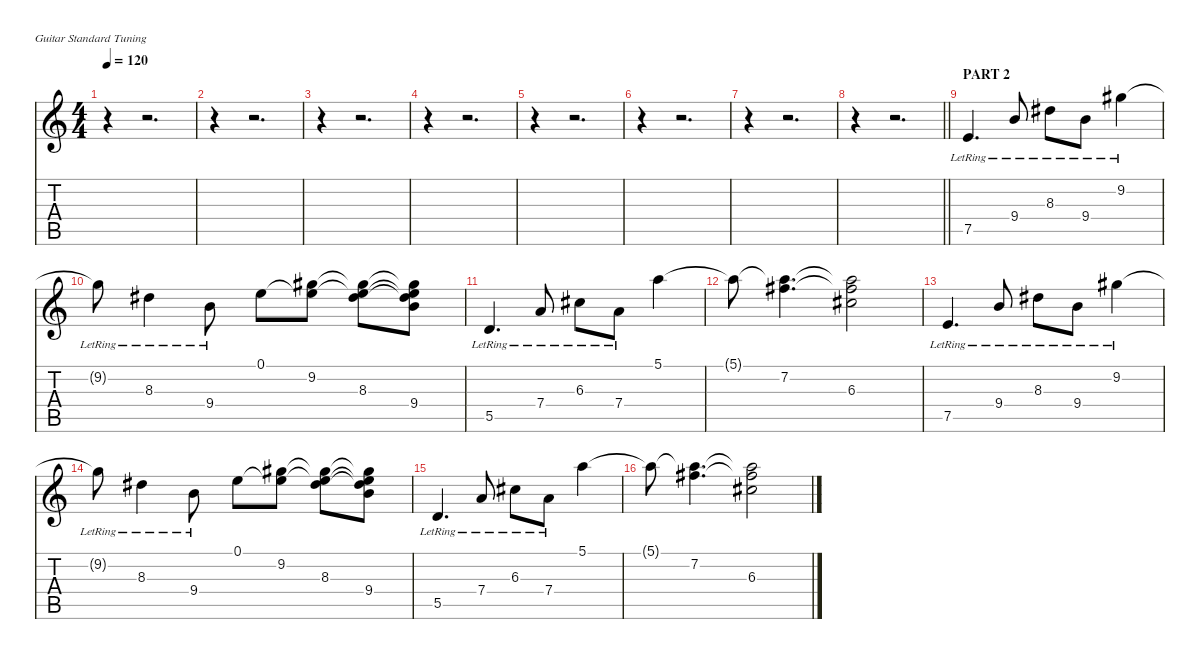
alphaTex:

\defaultSystemsLayout 4
\hideDynamics
\bracketExtendMode nobrackets
\singleTrackTrackNamePolicy hidden
\multiTrackTrackNamePolicy hidden
\firstSystemTrackNameMode fullname
\firstSystemTrackNameOrientation horizontal
\otherSystemsTrackNameOrientation horizontal
\track ("Fredrik Akesson - Acoustic Guitar 1" "s.guit.") {instrument acousticguitarsteel}
\staff {score tabs}
\tuning (E4 B3 G3 D3 A2 E2)
\ts (4 4)
\tempo 120
\clef g2
\ks c
r.4{dy f beam Down} r.2{d beam Down} |
r.4{beam Down} r.2{d beam Down} |
r.4{beam Down} r.2{d beam Down} |
r.4{beam Down} r.2{d beam Down} |
r.4{beam Down} r.2{d beam Down} |
r.4{beam Down} r.2{d beam Down} |
r.4{beam Down} r.2{d beam Down} |
\barLineRight lightlight
r.4{beam Down} r.2{d beam Down} |
\section ("" "PART 2")
7.5{lr}.4{d beam Up} 9.4{lr}.8{dy mp beam Up} 8.3{lr acc #}.8{dy mf beam Down} 9.4{lr}.8{dy mp beam Down} 9.2{lr acc #}.4{dy f beam Down} |
9.2{lr t acc #}.8{beam Down} 8.3{lr acc #}.4{dy mf beam Down} 9.4{lr}.8{dy mp beam Down} 0.1.8{dy f beam Down} (0.1{t} 9.2{acc #}).8{beam Down} (0.1{t} 9.2{t acc #} 8.3{acc #}).8{beam Down} (0.1{t} 9.2{t acc #} 8.3{t acc #} 9.4).8{beam Down} |
5.5{lr}.4{d beam Up} 7.4{lr}.8{dy mp beam Up} 6.3{lr acc #}.8{dy mf beam Down} 7.4{lr}.8{dy mp beam Down} 5.1.4{dy f beam Down} |
5.1{t}.8{beam Down} (5.1{t} 7.2{acc #}).4{d beam Down} (5.1{t} 7.2{t acc #} 6.3{acc #}).2{beam Down} |
7.5{lr}.4{d beam Up} 9.4{lr}.8{dy mp beam Up} 8.3{lr acc #}.8{dy mf beam Down} 9.4{lr}.8{dy mp beam Down} 9.2{lr acc #}.4{dy f beam Down} |
9.2{lr t acc #}.8{beam Down} 8.3{lr acc #}.4{dy mf beam Down} 9.4{lr}.8{dy mp beam Down} 0.1.8{dy f beam Down} (0.1{t} 9.2{acc #}).8{beam Down} (0.1{t} 9.2{t acc #} 8.3{acc #}).8{beam Down} (0.1{t} 9.2{t acc #} 8.3{t acc #} 9.4).8{beam Down} |
5.5{lr}.4{d beam Up} 7.4{lr}.8{dy mp beam Up} 6.3{lr acc #}.8{dy mf beam Down} 7.4{lr}.8{dy mp beam Down} 5.1.4{dy f beam Down} |
5.1{t}.8{beam Down} (5.1{t} 7.2{acc #}).4{d beam Down} (5.1{t} 7.2{t acc #} 6.3{acc #}).2{beam Down}
